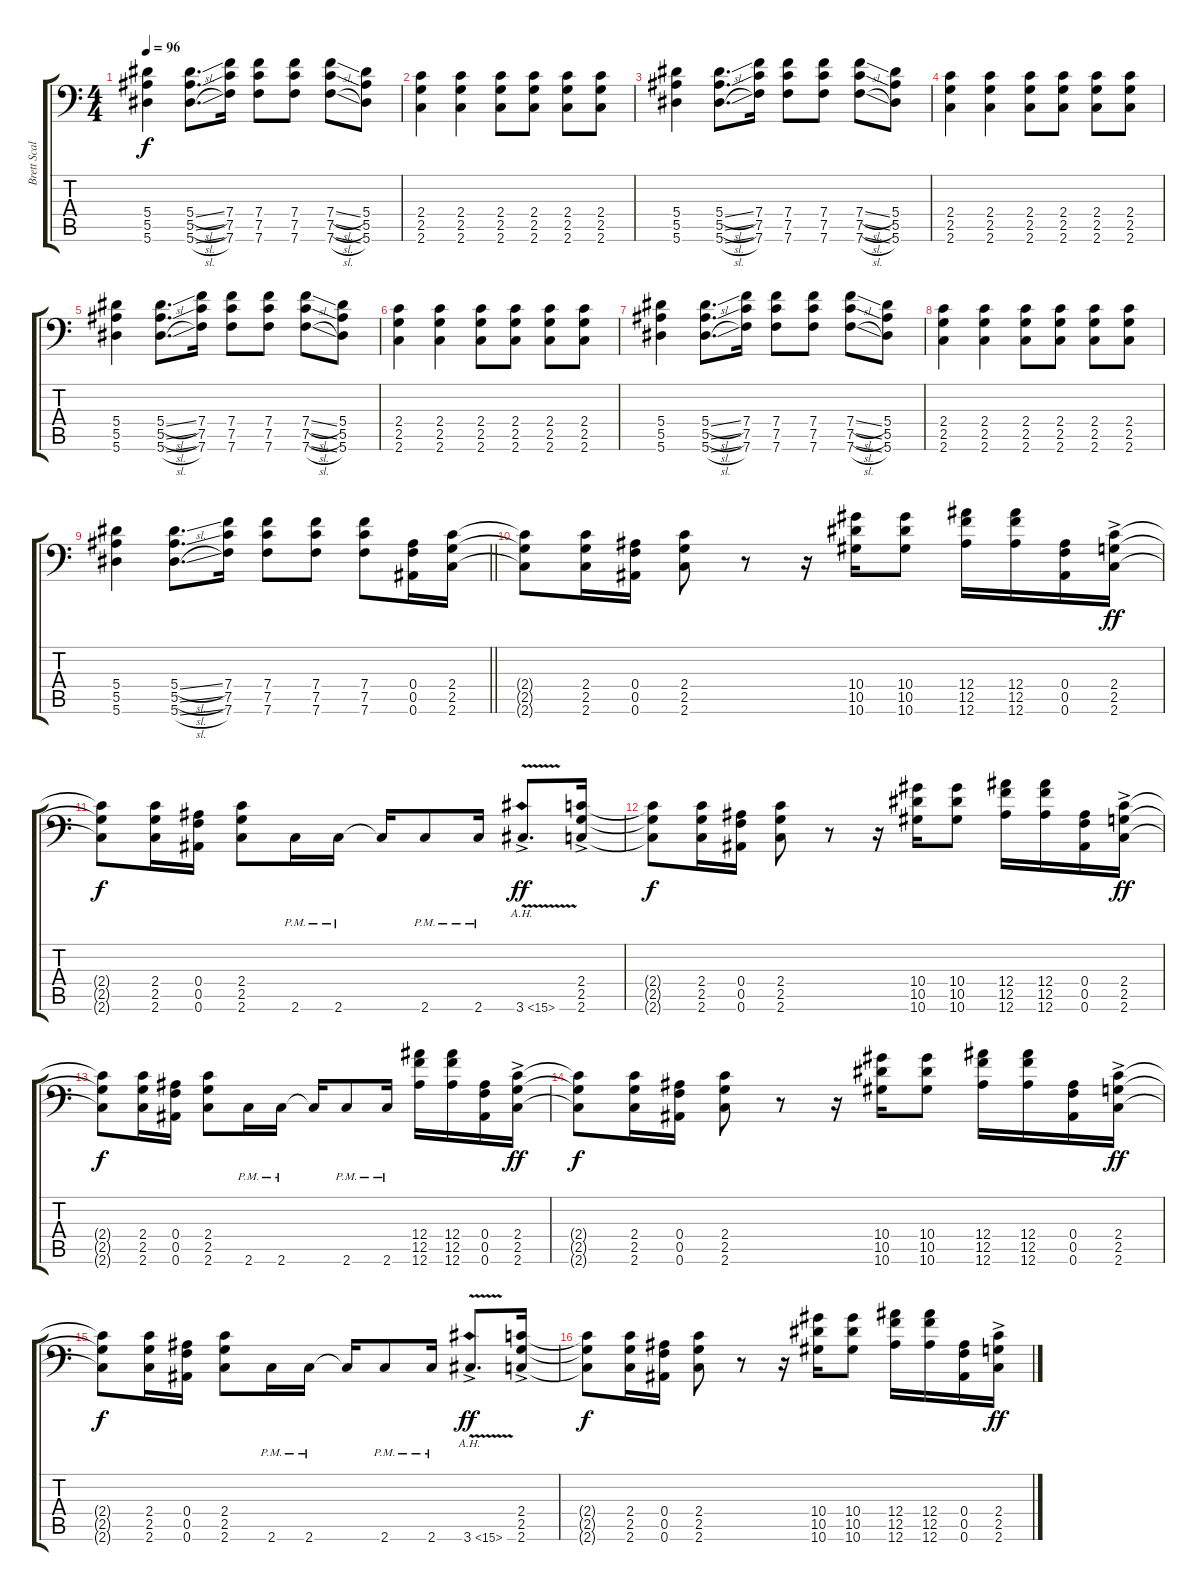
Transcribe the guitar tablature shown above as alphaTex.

\track ("Brett Scallions (Rhythm Guitar)" "Brett Scal") {instrument distortionguitar}
\staff {score tabs}
\tuning (C4 G3 Eb3 Bb2 F2 Bb1) {hide}
\ts (4 4)
\tempo 96
\clef f4
\ks c
(5.4 5.5 5.6).4{dy f} (5.4{sl} 5.5{sl} 5.6{sl}).8{d} (7.4 7.5 7.6).16 (7.4 7.5 7.6).8 (7.4 7.5 7.6).8 (7.4{sl} 7.5{sl} 7.6{sl}).8 (5.4 5.5 5.6).8 |
(2.4 2.5 2.6).4 (2.4 2.5 2.6).4 (2.4 2.5 2.6).8 (2.4 2.5 2.6).8 (2.4 2.5 2.6).8 (2.4 2.5 2.6).8 |
(5.4 5.5 5.6).4 (5.4{sl} 5.5{sl} 5.6{sl}).8{d} (7.4 7.5 7.6).16 (7.4 7.5 7.6).8 (7.4 7.5 7.6).8 (7.4{sl} 7.5{sl} 7.6{sl}).8 (5.4 5.5 5.6).8 |
(2.4 2.5 2.6).4 (2.4 2.5 2.6).4 (2.4 2.5 2.6).8 (2.4 2.5 2.6).8 (2.4 2.5 2.6).8 (2.4 2.5 2.6).8 |
(5.4 5.5 5.6).4 (5.4{sl} 5.5{sl} 5.6{sl}).8{d} (7.4 7.5 7.6).16 (7.4 7.5 7.6).8 (7.4 7.5 7.6).8 (7.4{sl} 7.5{sl} 7.6{sl}).8 (5.4 5.5 5.6).8 |
(2.4 2.5 2.6).4 (2.4 2.5 2.6).4 (2.4 2.5 2.6).8 (2.4 2.5 2.6).8 (2.4 2.5 2.6).8 (2.4 2.5 2.6).8 |
(5.4 5.5 5.6).4 (5.4{sl} 5.5{sl} 5.6{sl}).8{d} (7.4 7.5 7.6).16 (7.4 7.5 7.6).8 (7.4 7.5 7.6).8 (7.4{sl} 7.5{sl} 7.6{sl}).8 (5.4 5.5 5.6).8 |
(2.4 2.5 2.6).4 (2.4 2.5 2.6).4 (2.4 2.5 2.6).8 (2.4 2.5 2.6).8 (2.4 2.5 2.6).8 (2.4 2.5 2.6).8 |
\barLineRight lightlight
(5.4 5.5 5.6).4 (5.4{sl} 5.5{sl} 5.6{sl}).8{d} (7.4 7.5 7.6).16 (7.4 7.5 7.6).8 (7.4 7.5 7.6).8 (7.4 7.5 7.6).8 (0.4 0.5 0.6).16 (2.4 2.5 2.6).16 |
(2.4{t} 2.5{t} 2.6{t}).8 (2.4 2.5 2.6).16 (0.4 0.5 0.6).16 (2.4 2.5 2.6).8 r.8 r.16 (10.4 10.5 10.6).16 (10.4 10.5 10.6).8 (12.4 12.5 12.6).16 (12.4 12.5 12.6).16 (0.4 0.5 0.6).16 (2.4{ac} 2.5{ac} 2.6{ac}).16{dy ff} |
(2.4{t} 2.5{t} 2.6{t}).8{dy f} (2.4 2.5 2.6).16 (0.4 0.5 0.6).16 (2.4 2.5 2.6).8 2.6{pm}.16 2.6{pm}.16 2.6{t}.16 2.6{pm}.8 2.6{pm}.16 3.6{ah 12 v ac}.8{d dy ff} (2.4{ac} 2.5{ac} 2.6{ac}).16 |
(2.4{t} 2.5{t} 2.6{t}).8{dy f} (2.4 2.5 2.6).16 (0.4 0.5 0.6).16 (2.4 2.5 2.6).8 r.8 r.16 (10.4 10.5 10.6).16 (10.4 10.5 10.6).8 (12.4 12.5 12.6).16 (12.4 12.5 12.6).16 (0.4 0.5 0.6).16 (2.4{ac} 2.5{ac} 2.6{ac}).16{dy ff} |
(2.4{t} 2.5{t} 2.6{t}).8{dy f} (2.4 2.5 2.6).16 (0.4 0.5 0.6).16 (2.4 2.5 2.6).8 2.6{pm}.16 2.6{pm}.16 2.6{t}.16 2.6{pm}.8 2.6{pm}.16 (12.4 12.5 12.6).16 (12.4 12.5 12.6).16 (0.4 0.5 0.6).16 (2.4{ac} 2.5{ac} 2.6{ac}).16{dy ff} |
(2.4{t} 2.5{t} 2.6{t}).8{dy f} (2.4 2.5 2.6).16 (0.4 0.5 0.6).16 (2.4 2.5 2.6).8 r.8 r.16 (10.4 10.5 10.6).16 (10.4 10.5 10.6).8 (12.4 12.5 12.6).16 (12.4 12.5 12.6).16 (0.4 0.5 0.6).16 (2.4{ac} 2.5{ac} 2.6{ac}).16{dy ff} |
(2.4{t} 2.5{t} 2.6{t}).8{dy f} (2.4 2.5 2.6).16 (0.4 0.5 0.6).16 (2.4 2.5 2.6).8 2.6{pm}.16 2.6{pm}.16 2.6{t}.16 2.6{pm}.8 2.6{pm}.16 3.6{ah 12 v ac}.8{d dy ff} (2.4{ac} 2.5{ac} 2.6{ac}).16 |
(2.4{t} 2.5{t} 2.6{t}).8{dy f} (2.4 2.5 2.6).16 (0.4 0.5 0.6).16 (2.4 2.5 2.6).8 r.8 r.16 (10.4 10.5 10.6).16 (10.4 10.5 10.6).8 (12.4 12.5 12.6).16 (12.4 12.5 12.6).16 (0.4 0.5 0.6).16 (2.4{ac} 2.5{ac} 2.6{ac}).16{dy ff}
